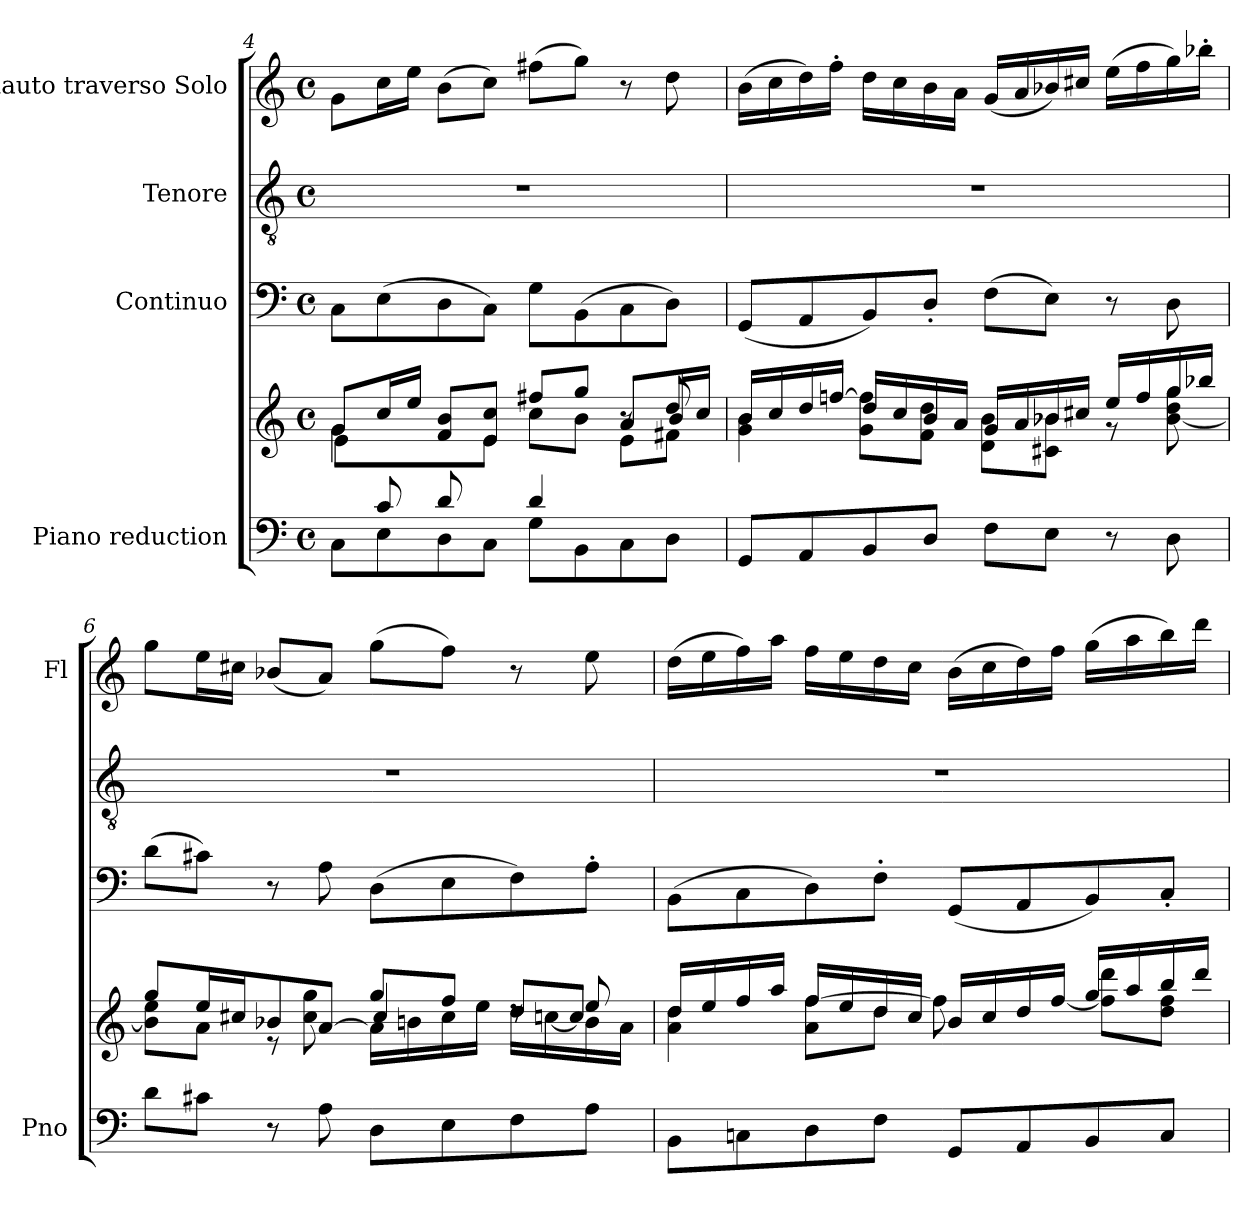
**kern	**kern	**kern	**kern	**kern
*part4	*part4	*part3	*part2	*part1
*staff5	*staff4	*staff3	*staff2	*staff1
*I"Piano reduction	*	*I"Continuo	*I"Tenore	*I"Flauto traverso Solo
*I'Pno	*	*	*	*I'Fl
*clefF4	*clefG2	*clefF4	*clefGv2	*clefG2
*k[]	*k[]	*k[]	*k[]	*k[]
*M4/4	*M4/4	*M4/4	*M4/4	*M4/4
*met(c)	*met(c)	*met(c)	*met(c)	*met(c)
=4	=4	=4	=4	=4
*^	*^	*	*	*
*	*	*	*^	*	*	*
8ryy	8C\L	8g/L	4g\	8e\L	8C\L	1r	8g\L
8c/	8E\	16cc/L	.	4ryy	(>8E\	.	16cc\L
.	.	16ee/JJ	.	.	.	.	16ee\JJ
8d/	8D\	8f/ 8b/L	4ryy	.	8D\	.	(>8b\L
8ryy	8C\J	8e/ 8cc/J	.	8e\J	8C\J)	.	8cc\J)
4d/	8G\L	8ff#X/L	8cc\L	4ryy	8G\L	.	(>8ff#X\L
.	8BB\	8gg/J	8b\J	.	(>8BB\	.	8gg\J)
4ryy	8C\	8r	8a/L	8e\L	8C\	.	8r
.	8D\J	8dd/	16b/L	8f#X\J	8D\J)	.	8dd\
.	.	.	16cc/JJ	.	.	.	.
*v	*v	*	*	*	*	*	*
*	*	*v	*v	*	*	*
!!LO:LB:g=z
=5	=5	=5	=5	=5	=5
8GG/L	16b/LL	4g\ 4b\	(<8GG/L	1r	(>16b\LL
.	16cc/	.	.	.	16cc\
8AA/	16dd/	.	8AA/	.	16dd\)
.	[16ffn/JJ	.	.	.	16ff'\JJ
8BB/	16dd/LL	8g\ 8ff\]L	8BB/)	.	16dd\LL
.	16cc/	.	.	.	16cc\
8D/J	16b/	8f\ 8dd\J	8D'/J	.	16b\
.	16a/JJ	.	.	.	16a\JJ
8F\L	16g/LL	8d\ 8b\L	(>8F\L	.	(<16g/LL
.	16a/	.	.	.	16a/
8E\J	16b-X/	8c#X\ 8b-\J	8E\J)	.	16b-X/)
.	16cc#X/JJ	.	.	.	16cc#X/JJ
8r	16ee/LL	8r	8r	.	(>16ee\LL
.	16ff/	.	.	.	16ff\
8D\	16gg/	[8b-\ 8dd\ 8gg\	8D\	.	16gg\)
.	16bb-X/JJ	.	.	.	16bb-X'\JJ
=6	=6	=6	=6	=6	=6
*	*	*^	*	*	*
8d\L	8gg/L	8b-\] 8ee\L	4ryy	(>8d\L	1r	8gg\L
8c#X\J	16ee/L	8a\J	.	8c#X\J)	.	16ee\L
.	16cc#X/J	.	.	.	.	16cc#X\JJ
8r	8b-X/	8r	4ryy	8r	.	(<8b-X/L
8A\	[8a/J	8cc#\ 8gg\	.	8A\	.	8a/J)
8D\L	8gg/L	16a\LL]	4cc#/	(>8D\L	.	(>8gg\L
.	.	16bn\	.	.	.	.
8E\	8ff/J	16cc#\	.	8E\	.	8ff\J)
.	.	16ee\JJ	.	.	.	.
8F\	8rdd	16dd\LL	8dd/L	8F\)	.	8r
.	.	[16ccn\	.	.	.	.
8A\J	8ee/	16b\	8cc/J]	8A'\J	.	8ee\
.	.	16a\JJ	.	.	.	.
=7	=7	=7	=7	=7	=7	=7
8BB\L	16dd/LL	4a\ 4dd\	4ryy	(>8BB\L	1r	(>16dd\LL
.	16ee/	.	.	.	.	16ee\
8Cn\	16ff/	.	.	8C\	.	16ff\)
.	16aa/JJ	.	.	.	.	16aa\JJ
8D\	16ff/LL	8a\L	[4ff\	8D\)	.	16ff\LL
.	16ee/	.	.	.	.	16ee\
8F\J	16dd/	8dd\J	.	8F'\J	.	16dd\
.	16cc/JJ	.	.	.	.	16cc\JJ
8GG/L	16b/LL	8ff\]	2ryy	(<8GG/L	.	(>16b\LL
.	16cc/	.	.	.	.	16cc\
8AA/	16dd/	8ryy	.	8AA/	.	16dd\)
.	[16ff/JJ	.	.	.	.	16ff\JJ
8BB/	16gg/LL	8ff\] 8ddd\L	.	8BB/)	.	(>16gg\LL
.	16aa/	.	.	.	.	16aa\
8C/J	16bb/	8dd\ 8ff\J	.	8C'/J	.	16bb\)
.	16ddd/JJ	.	.	.	.	16ddd\JJ
*	*v	*v	*v	*	*	*
=	=	=	=	=
*-	*-	*-	*-	*-
